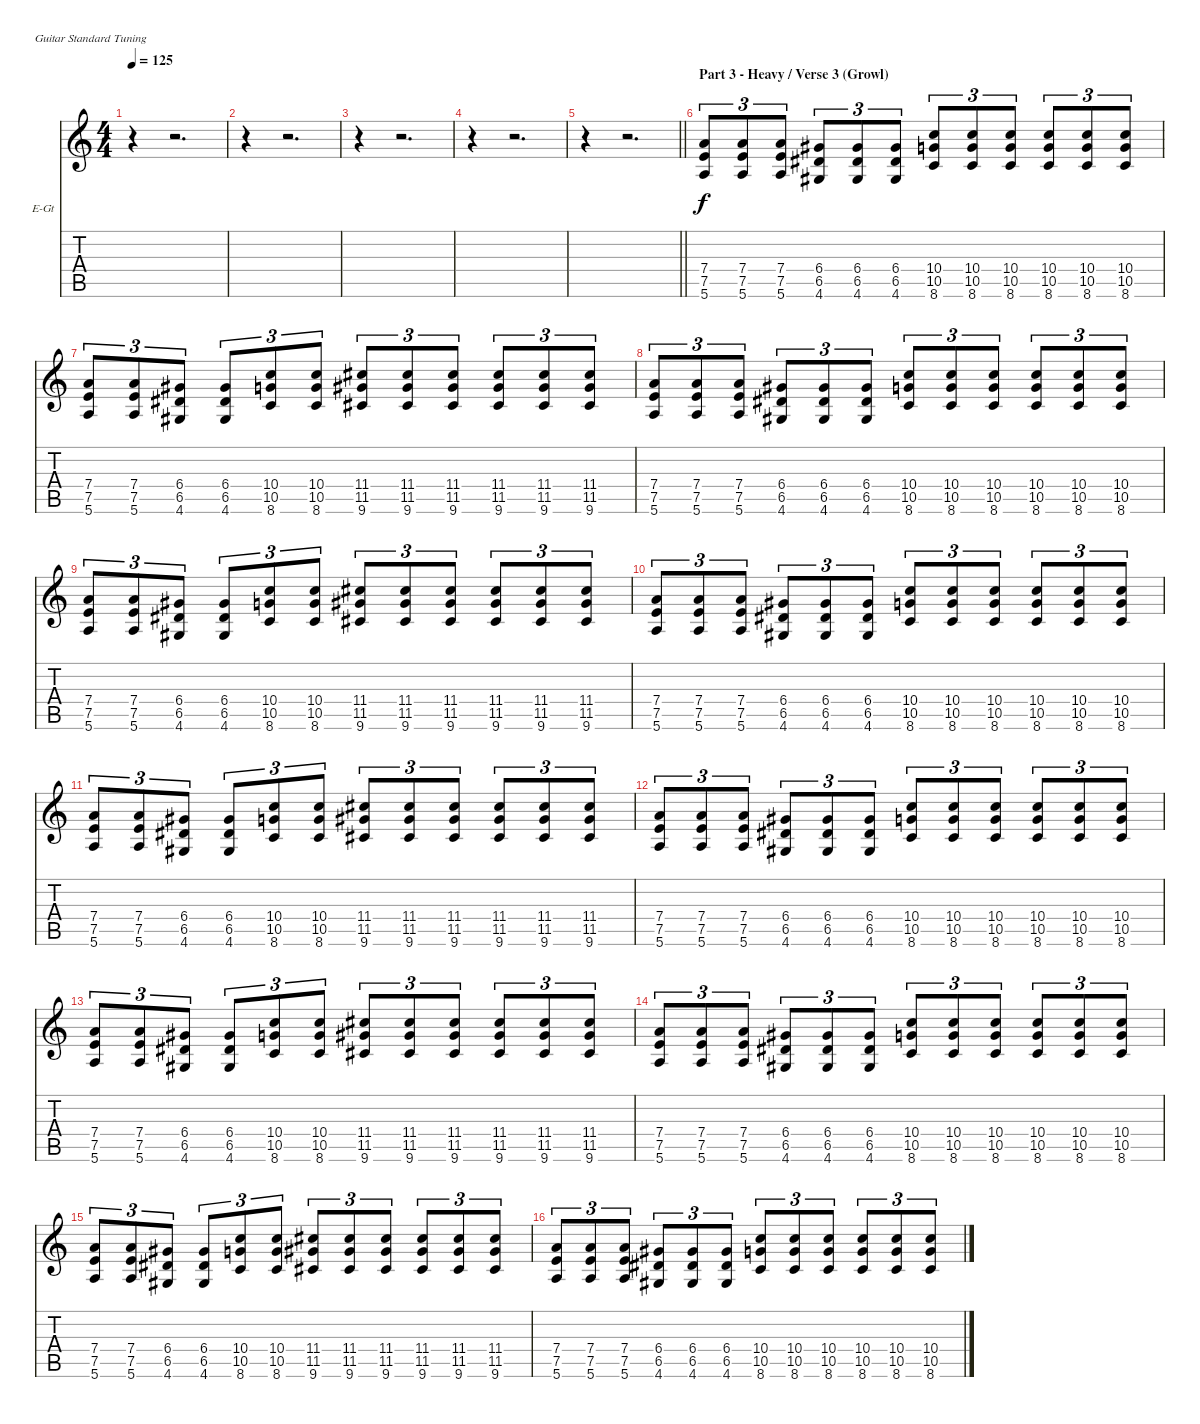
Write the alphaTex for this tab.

\bracketExtendMode nobrackets
\firstSystemTrackNameOrientation horizontal
\otherSystemsTrackNameOrientation horizontal
\track ("Mikael Akerfeldt - Overdriven" "E-Gt") {instrument distortionguitar}
\staff {score tabs}
\tuning (E4 B3 G3 D3 A2 E2)
\ts (4 4)
\tempo 125
\clef g2
\ks c
r.4{dy f} r.2{d} |
r.4 r.2{d} |
r.4 r.2{d} |
r.4 r.2{d} |
\barLineRight lightlight
r.4 r.2{d} |
\section ("" "Part 3 - Heavy / Verse 3 (Growl)")
(7.4 7.5 5.6).8{tu (3 2)} (7.4 7.5 5.6).8{tu (3 2)} (7.4 7.5 5.6).8{tu (3 2)} (6.4 6.5 4.6).8{tu (3 2)} (6.4 6.5 4.6).8{tu (3 2)} (6.4 6.5 4.6).8{tu (3 2)} (10.4 10.5 8.6).8{tu (3 2)} (10.4 10.5 8.6).8{tu (3 2)} (10.4 10.5 8.6).8{tu (3 2)} (10.4 10.5 8.6).8{tu (3 2)} (10.4 10.5 8.6).8{tu (3 2)} (10.4 10.5 8.6).8{tu (3 2)} |
(7.4 7.5 5.6).8{tu (3 2)} (7.4 7.5 5.6).8{tu (3 2)} (6.4 6.5 4.6).8{tu (3 2)} (6.4 6.5 4.6).8{tu (3 2)} (10.4 10.5 8.6).8{tu (3 2)} (10.4 10.5 8.6).8{tu (3 2)} (11.4 11.5 9.6).8{tu (3 2)} (11.4 11.5 9.6).8{tu (3 2)} (11.4 11.5 9.6).8{tu (3 2)} (11.4 11.5 9.6).8{tu (3 2)} (11.4 11.5 9.6).8{tu (3 2)} (11.4 11.5 9.6).8{tu (3 2)} |
(7.4 7.5 5.6).8{tu (3 2)} (7.4 7.5 5.6).8{tu (3 2)} (7.4 7.5 5.6).8{tu (3 2)} (6.4 6.5 4.6).8{tu (3 2)} (6.4 6.5 4.6).8{tu (3 2)} (6.4 6.5 4.6).8{tu (3 2)} (10.4 10.5 8.6).8{tu (3 2)} (10.4 10.5 8.6).8{tu (3 2)} (10.4 10.5 8.6).8{tu (3 2)} (10.4 10.5 8.6).8{tu (3 2)} (10.4 10.5 8.6).8{tu (3 2)} (10.4 10.5 8.6).8{tu (3 2)} |
(7.4 7.5 5.6).8{tu (3 2)} (7.4 7.5 5.6).8{tu (3 2)} (6.4 6.5 4.6).8{tu (3 2)} (6.4 6.5 4.6).8{tu (3 2)} (10.4 10.5 8.6).8{tu (3 2)} (10.4 10.5 8.6).8{tu (3 2)} (11.4 11.5 9.6).8{tu (3 2)} (11.4 11.5 9.6).8{tu (3 2)} (11.4 11.5 9.6).8{tu (3 2)} (11.4 11.5 9.6).8{tu (3 2)} (11.4 11.5 9.6).8{tu (3 2)} (11.4 11.5 9.6).8{tu (3 2)} |
(7.4 7.5 5.6).8{tu (3 2)} (7.4 7.5 5.6).8{tu (3 2)} (7.4 7.5 5.6).8{tu (3 2)} (6.4 6.5 4.6).8{tu (3 2)} (6.4 6.5 4.6).8{tu (3 2)} (6.4 6.5 4.6).8{tu (3 2)} (10.4 10.5 8.6).8{tu (3 2)} (10.4 10.5 8.6).8{tu (3 2)} (10.4 10.5 8.6).8{tu (3 2)} (10.4 10.5 8.6).8{tu (3 2)} (10.4 10.5 8.6).8{tu (3 2)} (10.4 10.5 8.6).8{tu (3 2)} |
(7.4 7.5 5.6).8{tu (3 2)} (7.4 7.5 5.6).8{tu (3 2)} (6.4 6.5 4.6).8{tu (3 2)} (6.4 6.5 4.6).8{tu (3 2)} (10.4 10.5 8.6).8{tu (3 2)} (10.4 10.5 8.6).8{tu (3 2)} (11.4 11.5 9.6).8{tu (3 2)} (11.4 11.5 9.6).8{tu (3 2)} (11.4 11.5 9.6).8{tu (3 2)} (11.4 11.5 9.6).8{tu (3 2)} (11.4 11.5 9.6).8{tu (3 2)} (11.4 11.5 9.6).8{tu (3 2)} |
(7.4 7.5 5.6).8{tu (3 2)} (7.4 7.5 5.6).8{tu (3 2)} (7.4 7.5 5.6).8{tu (3 2)} (6.4 6.5 4.6).8{tu (3 2)} (6.4 6.5 4.6).8{tu (3 2)} (6.4 6.5 4.6).8{tu (3 2)} (10.4 10.5 8.6).8{tu (3 2)} (10.4 10.5 8.6).8{tu (3 2)} (10.4 10.5 8.6).8{tu (3 2)} (10.4 10.5 8.6).8{tu (3 2)} (10.4 10.5 8.6).8{tu (3 2)} (10.4 10.5 8.6).8{tu (3 2)} |
(7.4 7.5 5.6).8{tu (3 2)} (7.4 7.5 5.6).8{tu (3 2)} (6.4 6.5 4.6).8{tu (3 2)} (6.4 6.5 4.6).8{tu (3 2)} (10.4 10.5 8.6).8{tu (3 2)} (10.4 10.5 8.6).8{tu (3 2)} (11.4 11.5 9.6).8{tu (3 2)} (11.4 11.5 9.6).8{tu (3 2)} (11.4 11.5 9.6).8{tu (3 2)} (11.4 11.5 9.6).8{tu (3 2)} (11.4 11.5 9.6).8{tu (3 2)} (11.4 11.5 9.6).8{tu (3 2)} |
(7.4 7.5 5.6).8{tu (3 2)} (7.4 7.5 5.6).8{tu (3 2)} (7.4 7.5 5.6).8{tu (3 2)} (6.4 6.5 4.6).8{tu (3 2)} (6.4 6.5 4.6).8{tu (3 2)} (6.4 6.5 4.6).8{tu (3 2)} (10.4 10.5 8.6).8{tu (3 2)} (10.4 10.5 8.6).8{tu (3 2)} (10.4 10.5 8.6).8{tu (3 2)} (10.4 10.5 8.6).8{tu (3 2)} (10.4 10.5 8.6).8{tu (3 2)} (10.4 10.5 8.6).8{tu (3 2)} |
(7.4 7.5 5.6).8{tu (3 2)} (7.4 7.5 5.6).8{tu (3 2)} (6.4 6.5 4.6).8{tu (3 2)} (6.4 6.5 4.6).8{tu (3 2)} (10.4 10.5 8.6).8{tu (3 2)} (10.4 10.5 8.6).8{tu (3 2)} (11.4 11.5 9.6).8{tu (3 2)} (11.4 11.5 9.6).8{tu (3 2)} (11.4 11.5 9.6).8{tu (3 2)} (11.4 11.5 9.6).8{tu (3 2)} (11.4 11.5 9.6).8{tu (3 2)} (11.4 11.5 9.6).8{tu (3 2)} |
(7.4 7.5 5.6).8{tu (3 2)} (7.4 7.5 5.6).8{tu (3 2)} (7.4 7.5 5.6).8{tu (3 2)} (6.4 6.5 4.6).8{tu (3 2)} (6.4 6.5 4.6).8{tu (3 2)} (6.4 6.5 4.6).8{tu (3 2)} (10.4 10.5 8.6).8{tu (3 2)} (10.4 10.5 8.6).8{tu (3 2)} (10.4 10.5 8.6).8{tu (3 2)} (10.4 10.5 8.6).8{tu (3 2)} (10.4 10.5 8.6).8{tu (3 2)} (10.4 10.5 8.6).8{tu (3 2)}
